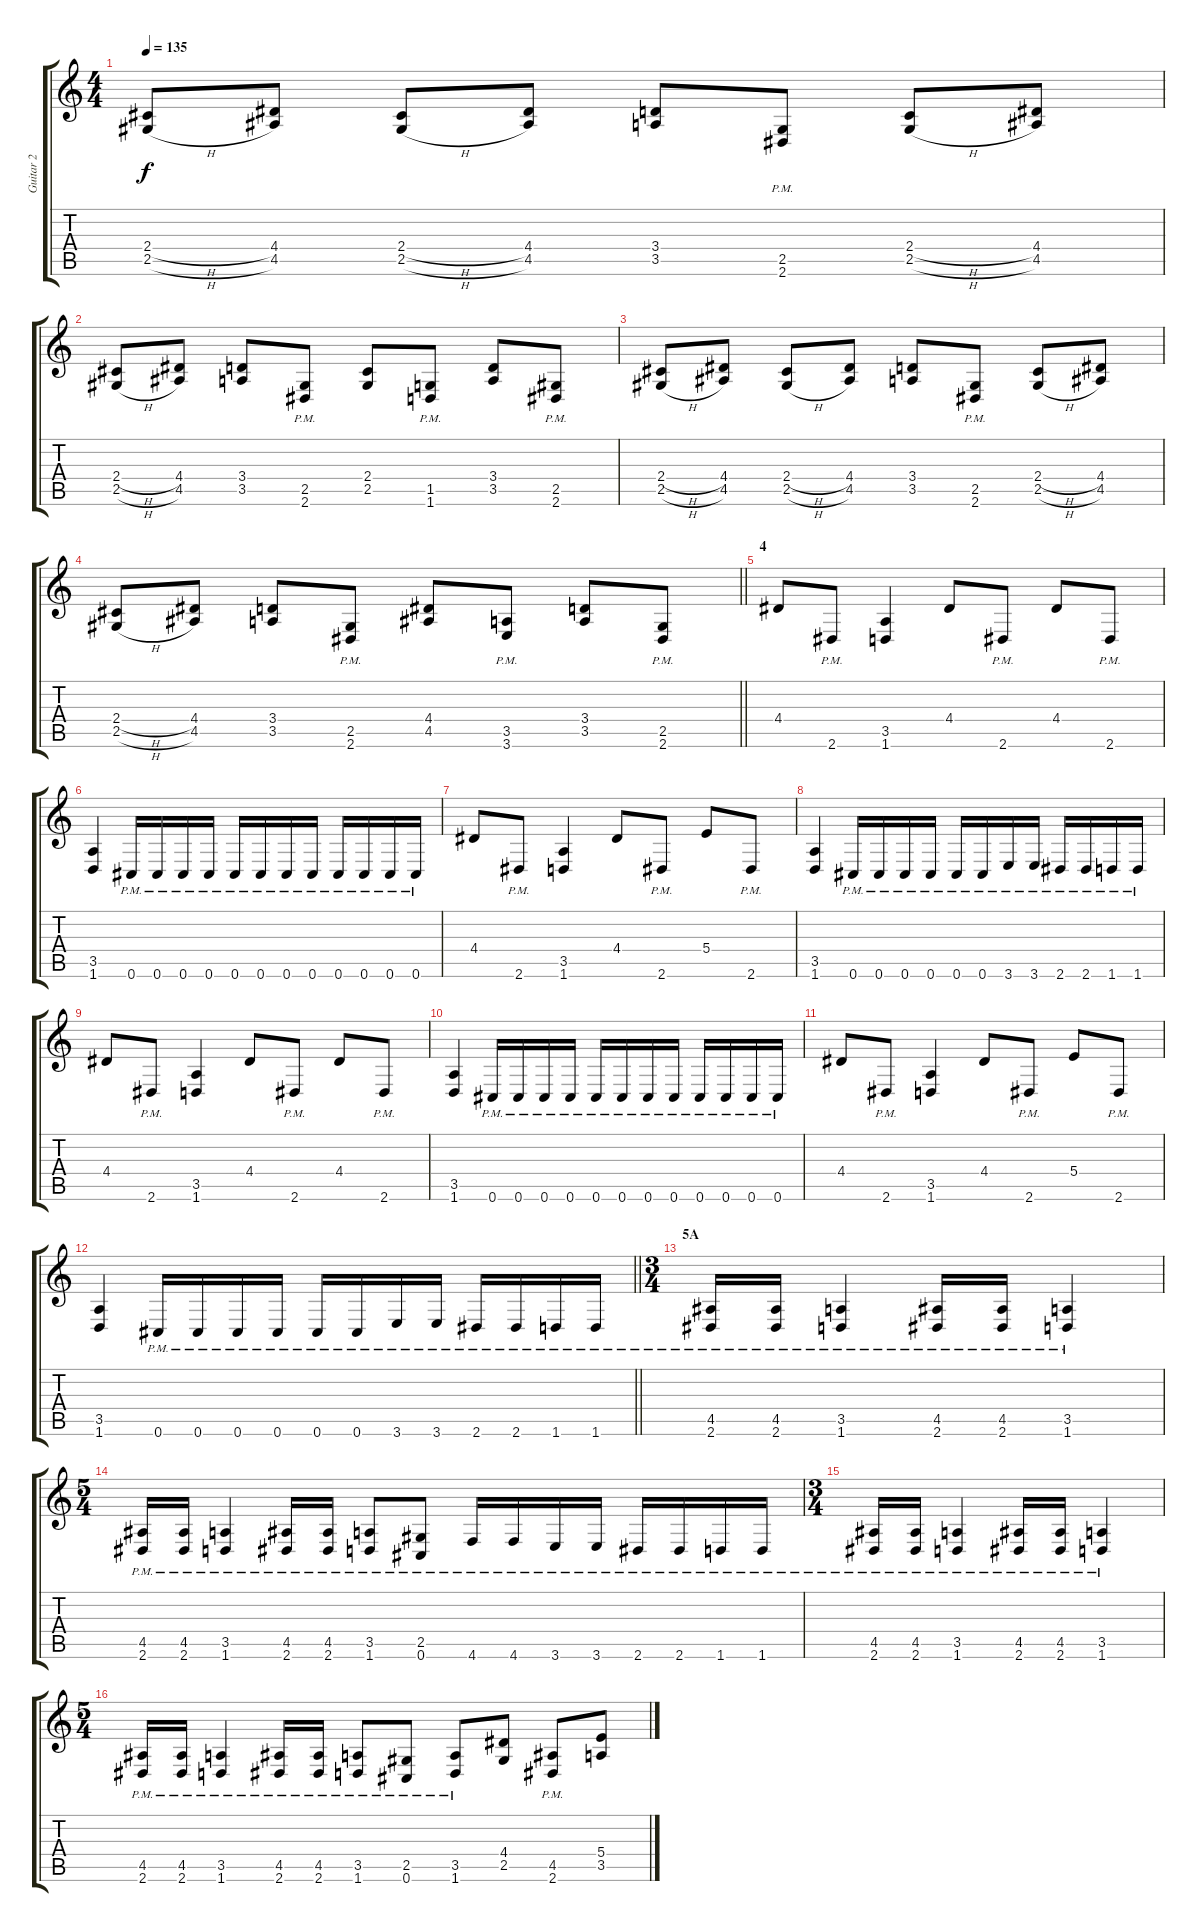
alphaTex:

\track ("Guitar 2" "Guitar 2") {instrument distortionguitar}
\staff {score tabs}
\tuning (Db4 Ab3 E3 B2 Gb2 Db2) {hide}
\ts (4 4)
\tempo 135
\clef g2
\ks c
(2.4{h} 2.5{h}).8{dy f} (4.4 4.5).8 (2.4{h} 2.5{h}).8 (4.4 4.5).8 (3.4 3.5).8 (2.5{pm} 2.6{pm}).8 (2.4{h} 2.5{h}).8 (4.4 4.5).8 |
(2.4{h} 2.5{h}).8 (4.4 4.5).8 (3.4 3.5).8 (2.5{pm} 2.6{pm}).8 (2.4 2.5).8 (1.5{pm} 1.6{pm}).8 (3.4 3.5).8 (2.5{pm} 2.6{pm}).8 |
(2.4{h} 2.5{h}).8 (4.4 4.5).8 (2.4{h} 2.5{h}).8 (4.4 4.5).8 (3.4 3.5).8 (2.5{pm} 2.6{pm}).8 (2.4{h} 2.5{h}).8 (4.4 4.5).8 |
\barLineRight lightlight
(2.4{h} 2.5{h}).8 (4.4 4.5).8 (3.4 3.5).8 (2.5{pm} 2.6{pm}).8 (4.4 4.5).8 (3.5{pm} 3.6{pm}).8 (3.4 3.5).8 (2.5{pm} 2.6{pm}).8 |
\section ("" "4")
4.4.8 2.6{pm}.8 (3.5 1.6).4 4.4.8 2.6{pm}.8 4.4.8 2.6{pm}.8 |
(3.5 1.6).4 0.6{pm}.16 0.6{pm}.16 0.6{pm}.16 0.6{pm}.16 0.6{pm}.16 0.6{pm}.16 0.6{pm}.16 0.6{pm}.16 0.6{pm}.16 0.6{pm}.16 0.6{pm}.16 0.6{pm}.16 |
4.4.8 2.6{pm}.8 (3.5 1.6).4 4.4.8 2.6{pm}.8 5.4.8 2.6{pm}.8 |
(3.5 1.6).4 0.6{pm}.16 0.6{pm}.16 0.6{pm}.16 0.6{pm}.16 0.6{pm}.16 0.6{pm}.16 3.6{pm}.16 3.6{pm}.16 2.6{pm}.16 2.6{pm}.16 1.6{pm}.16 1.6{pm}.16 |
4.4.8 2.6{pm}.8 (3.5 1.6).4 4.4.8 2.6{pm}.8 4.4.8 2.6{pm}.8 |
(3.5 1.6).4 0.6{pm}.16 0.6{pm}.16 0.6{pm}.16 0.6{pm}.16 0.6{pm}.16 0.6{pm}.16 0.6{pm}.16 0.6{pm}.16 0.6{pm}.16 0.6{pm}.16 0.6{pm}.16 0.6{pm}.16 |
4.4.8 2.6{pm}.8 (3.5 1.6).4 4.4.8 2.6{pm}.8 5.4.8 2.6{pm}.8 |
\barLineRight lightlight
(3.5 1.6).4 0.6{pm}.16 0.6{pm}.16 0.6{pm}.16 0.6{pm}.16 0.6{pm}.16 0.6{pm}.16 3.6{pm}.16 3.6{pm}.16 2.6{pm}.16 2.6{pm}.16 1.6{pm}.16 1.6{pm}.16 |
\ts (3 4)
\section ("" "5A")
(4.5{pm} 2.6{pm}).16 (4.5{pm} 2.6{pm}).16 (3.5{pm} 1.6{pm}).4 (4.5{pm} 2.6{pm}).16 (4.5{pm} 2.6{pm}).16 (3.5{pm} 1.6{pm}).4 |
\ts (5 4)
(4.5{pm} 2.6{pm}).16 (4.5{pm} 2.6{pm}).16 (3.5{pm} 1.6{pm}).4 (4.5{pm} 2.6{pm}).16 (4.5{pm} 2.6{pm}).16 (3.5{pm} 1.6{pm}).8 (2.5{pm} 0.6{pm}).8 4.6{pm}.16 4.6{pm}.16 3.6{pm}.16 3.6{pm}.16 2.6{pm}.16 2.6{pm}.16 1.6{pm}.16 1.6{pm}.16 |
\ts (3 4)
(4.5{pm} 2.6{pm}).16 (4.5{pm} 2.6{pm}).16 (3.5{pm} 1.6{pm}).4 (4.5{pm} 2.6{pm}).16 (4.5{pm} 2.6{pm}).16 (3.5{pm} 1.6{pm}).4 |
\ts (5 4)
(4.5{pm} 2.6{pm}).16 (4.5{pm} 2.6{pm}).16 (3.5{pm} 1.6{pm}).4 (4.5{pm} 2.6{pm}).16 (4.5{pm} 2.6{pm}).16 (3.5{pm} 1.6{pm}).8 (2.5{pm} 0.6{pm}).8 (3.5{pm} 1.6{pm}).8 (4.4 2.5).8 (4.5{pm} 2.6{pm}).8 (5.4 3.5).8
